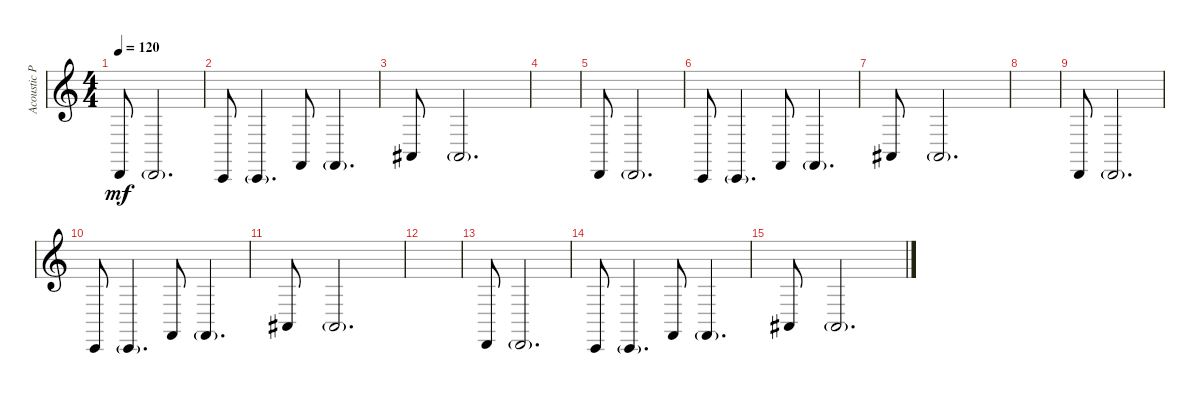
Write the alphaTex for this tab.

\track ("Acoustic Piano" "Acoustic P") {instrument acousticgrandpiano}
\staff {score}
\tuning (E4 B3 G3 D3 A2 E2 B1) {hide}
\ts (4 4)
\tempo 120
\clef g2
\ks c
3.7.8{dy mf instrument acousticgrandpiano} 3.7{g}.2{d} |
1.7.8 1.7{g}.4{d} 1.6.8 1.6{g}.4{d} |
1.5.8 1.5{g}.2{d} |
|
3.7.8 3.7{g}.2{d} |
1.7.8 1.7{g}.4{d} 1.6.8 1.6{g}.4{d} |
1.5.8 1.5{g}.2{d} |
|
3.7.8 3.7{g}.2{d} |
1.7.8 1.7{g}.4{d} 1.6.8 1.6{g}.4{d} |
1.5.8 1.5{g}.2{d} |
|
3.7.8 3.7{g}.2{d} |
1.7.8 1.7{g}.4{d} 1.6.8 1.6{g}.4{d} |
1.5.8 1.5{g}.2{d}
